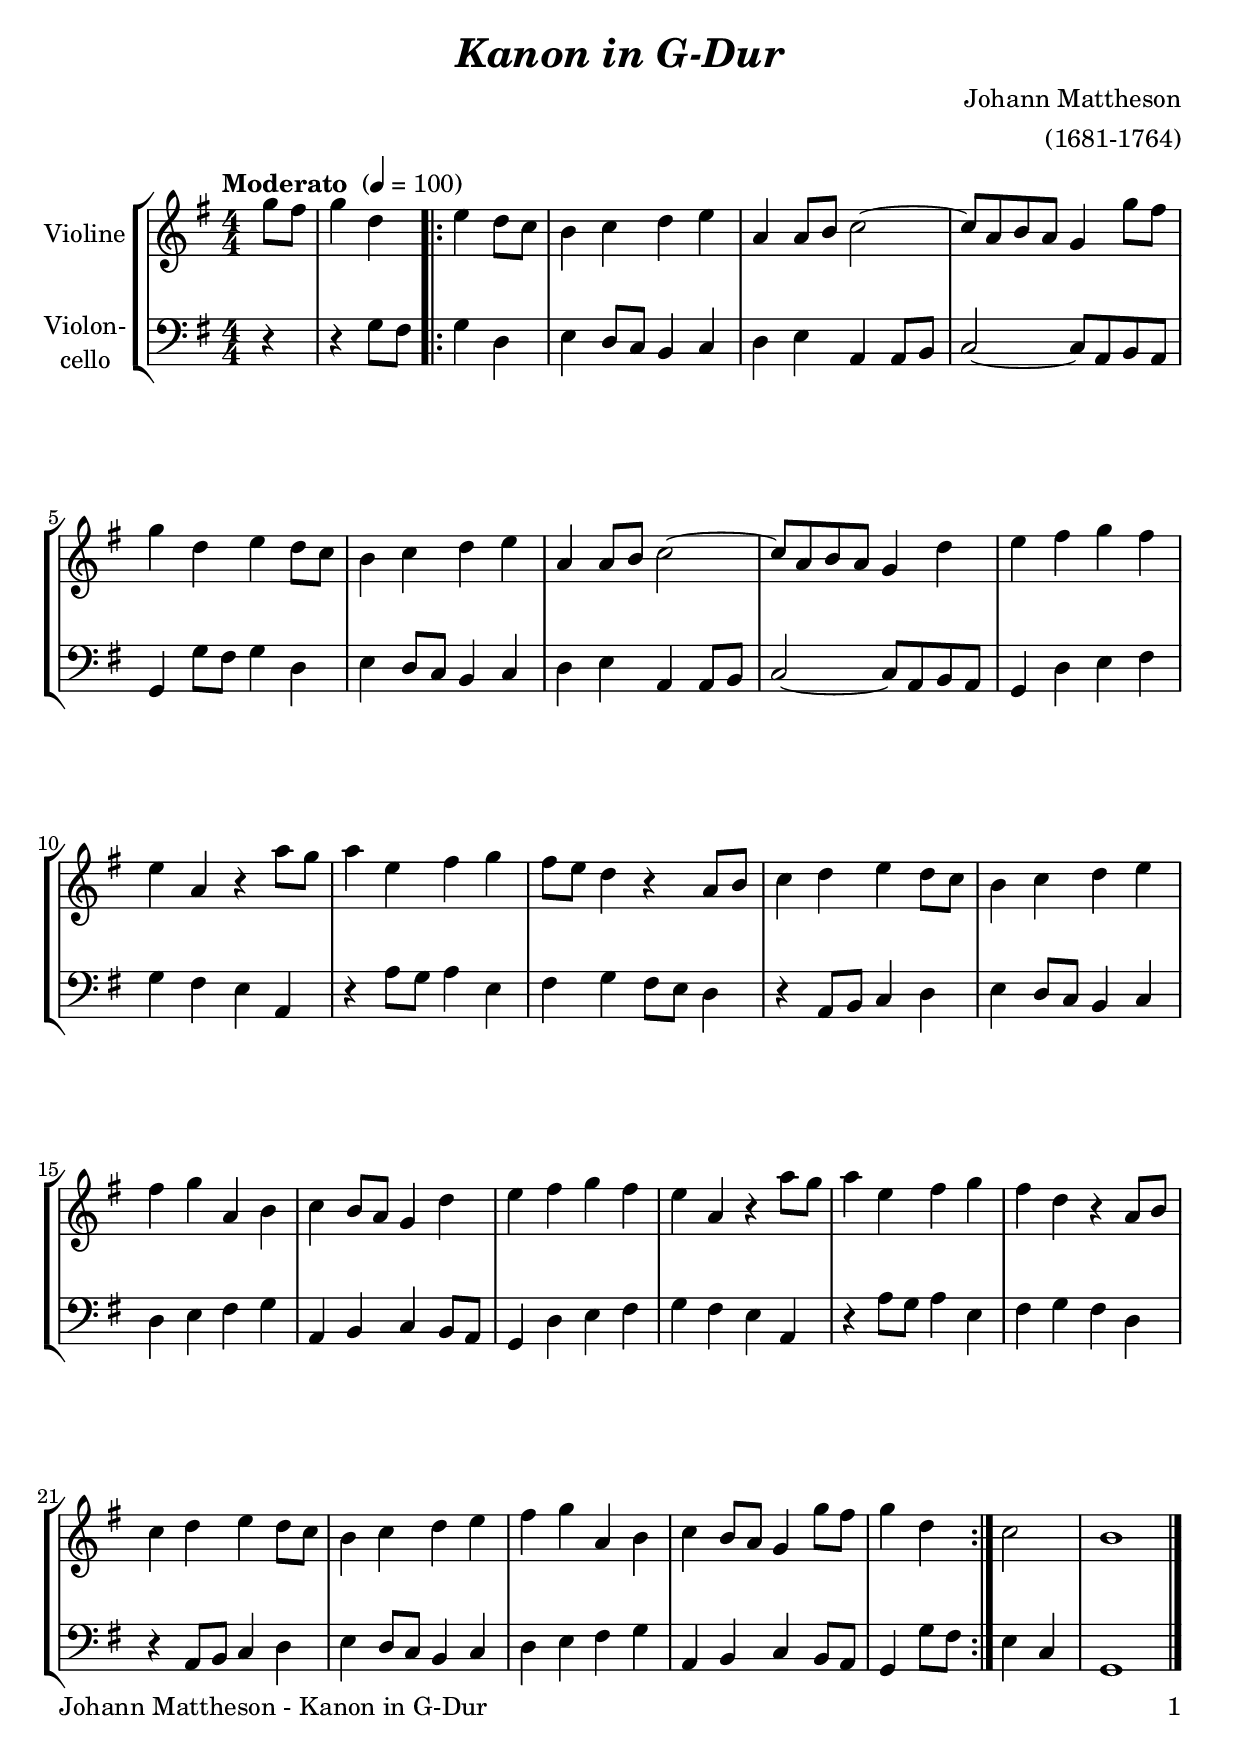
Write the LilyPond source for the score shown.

\version "2.18.2"
\include "deutsch.ly"
  
#(set-global-staff-size 22)

\header {
  title     = \markup \bold \italic "Kanon in G-Dur"
  composer  = "Johann Mattheson"
  arranger  = "(1681-1764)"
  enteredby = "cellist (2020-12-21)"
%  piece     = ""
}

voiceconsts = {
  \key g \major
  \time 4/4
  \clef "treble"
  \numericTimeSignature
  % Set default beaming for all staves
%  \set Timing.beamExceptions = #'()
%  \set Timing.baseMoment     = #(ly:make-moment 1 4)
%  \set Timing.beatStructure  = #'(1 1 1)
  \tempo "Moderato " 4=100
}

mivl = "violin"
%miba = "pizzicato strings"
miba = "cello"

arco = \markup \italic "arco"
pizz = \markup \italic "pizz."
rit  = \mark \markup \box \italic "rit."
simi = \markup \italic "simile"

va = \relative c''' {
  \voiceconsts

  \partial 4 g8 fis
  g4 d
  \repeat volta 2 {
    e d8 c
    h4 c d e
    a, a8 h c2~
    c8 a h a g4 g'8 fis

    g4 d e d8 c
    h4 c d e
    a, a8 h c2~
    c8 a h a g4 d'
    e fis g fis
    e a, r a'8 g

    a4 e fis g
    fis8 e d4 r a8 h
    c4 d e d8 c
    h4 c d e
    fis g a, h
    c h8 a g4 d'

    e fis g fis
    e a, r a'8 g
    a4 e fis g
    fis d r a8 h
    c4 d e d8 c
    h4 c d e

    fis g a, h
    c h8 a g4 g'8 fis
    g4 d
  }
  c2
  h1 \bar "|."
}

vb = \relative c' {
  \voiceconsts
  \clef "bass"
  
  \partial 4 r4
  r g8 fis
  \repeat volta 2 {
    g4 d
    e d8 c h4 c
    d e a, a8 h
    c2~ c8 a h a

    g4 g'8 fis g4 d
    e d8 c h4 c
    d e a, a8 h
    c2~ c8 a h a
    g4 d' e fis
    g fis e a,

    r a'8 g a4 e
    fis g fis8 e d4
    r a8 h c4 d
    e d8 c h4 c
    d e fis g
    a, h c h8 a

    g4 d' e fis
    g fis e a,
    r a'8 g a4 e
    fis g fis d
    r a8 h c4 d
    e d8 c h4 c

    d e fis g
    a, h c h8 a
    g4 g'8 fis
  }
  e4 c
  g1 \bar "|."
}


music = \new StaffGroup <<
      \new Staff {
	\set Staff.midiInstrument = \mivl
	\set Staff.instrumentName = \markup \center-column { "Violine" }
	\transpose g g { \va }
      }

      \new Staff {
	\set Staff.midiInstrument = \miba
	\set Staff.instrumentName = \markup \center-column { "Violon-" "cello" }
	\transpose g g { \vb }
      }
>>

\book {
   \paper {
    print-page-number = ##t
    print-first-page-number = ##t
    ragged-last-bottom = ##f
    oddHeaderMarkup = \markup \null
    evenHeaderMarkup = \markup \null
    oddFooterMarkup = \markup {
      \fill-line {
        \on-the-fly #print-page-number-check-first
        "Johann Mattheson - Kanon in G-Dur" \fromproperty #'page:page-number-string
      }
    }
    evenFooterMarkup = \oddFooterMarkup
  } \score {
    \music
    \layout {}
  }

  \score {
    \unfoldRepeats \music

    \midi {
      \context {
        \Score
      }
    }
  }
}